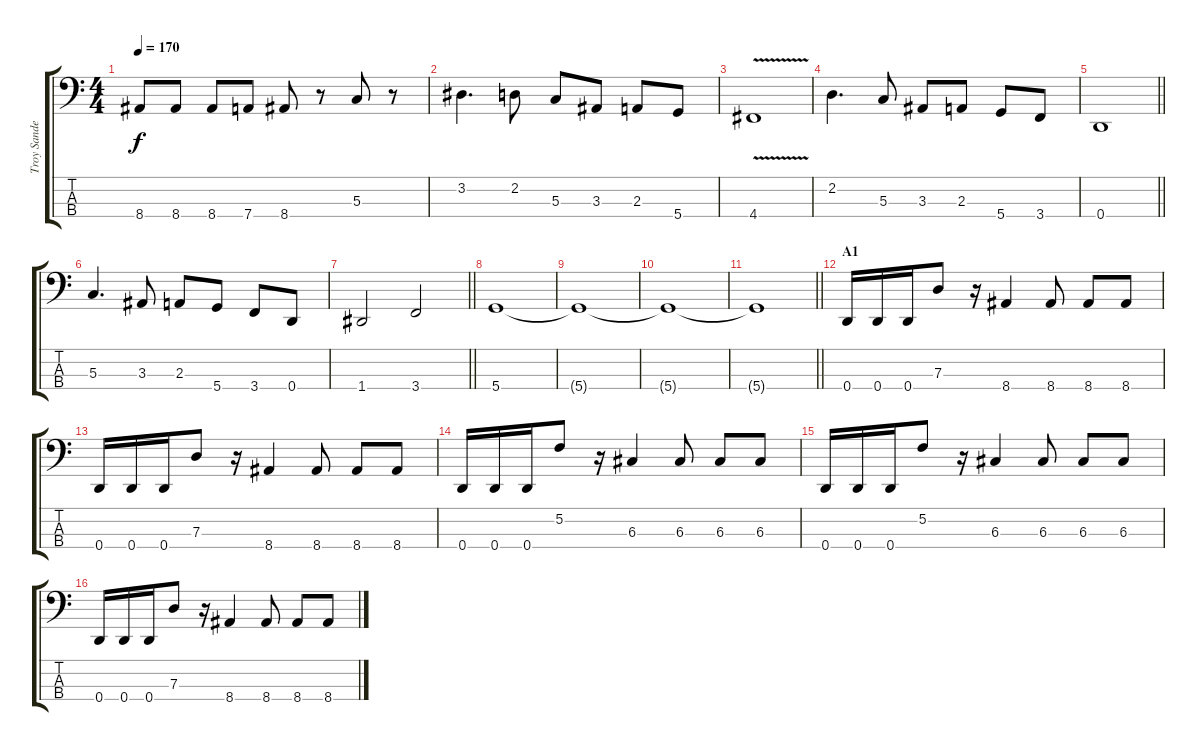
\track ("Troy Sanders" "Troy Sande") {instrument electricbassfinger}
\staff {score tabs}
\tuning (F2 C2 G1 D1) {hide}
\ts (4 4)
\tempo 170
\clef f4
\ks c
8.4.8{dy f} 8.4.8 8.4.8 7.4.8 8.4.8 r.8 5.3.8 r.8 |
3.2.4{d} 2.2.8 5.3.8 3.3.8 2.3.8 5.4.8 |
4.4{v}.1 |
2.2.4{d} 5.3.8 3.3.8 2.3.8 5.4.8 3.4.8 |
\barLineRight lightlight
0.4.1 |
5.3.4{d} 3.3.8 2.3.8 5.4.8 3.4.8 0.4.8 |
\barLineRight lightlight
1.4.2 3.4.2 |
5.4.1 |
5.4{t}.1 |
5.4{t}.1 |
\barLineRight lightlight
5.4{t}.1 |
\section ("" "A1")
0.4.16 0.4.16 0.4.16 7.3.8 r.16 8.4.4 8.4.8 8.4.8 8.4.8 |
0.4.16 0.4.16 0.4.16 7.3.8 r.16 8.4.4 8.4.8 8.4.8 8.4.8 |
0.4.16 0.4.16 0.4.16 5.2.8 r.16 6.3.4 6.3.8 6.3.8 6.3.8 |
0.4.16 0.4.16 0.4.16 5.2.8 r.16 6.3.4 6.3.8 6.3.8 6.3.8 |
0.4.16 0.4.16 0.4.16 7.3.8 r.16 8.4.4 8.4.8 8.4.8 8.4.8
